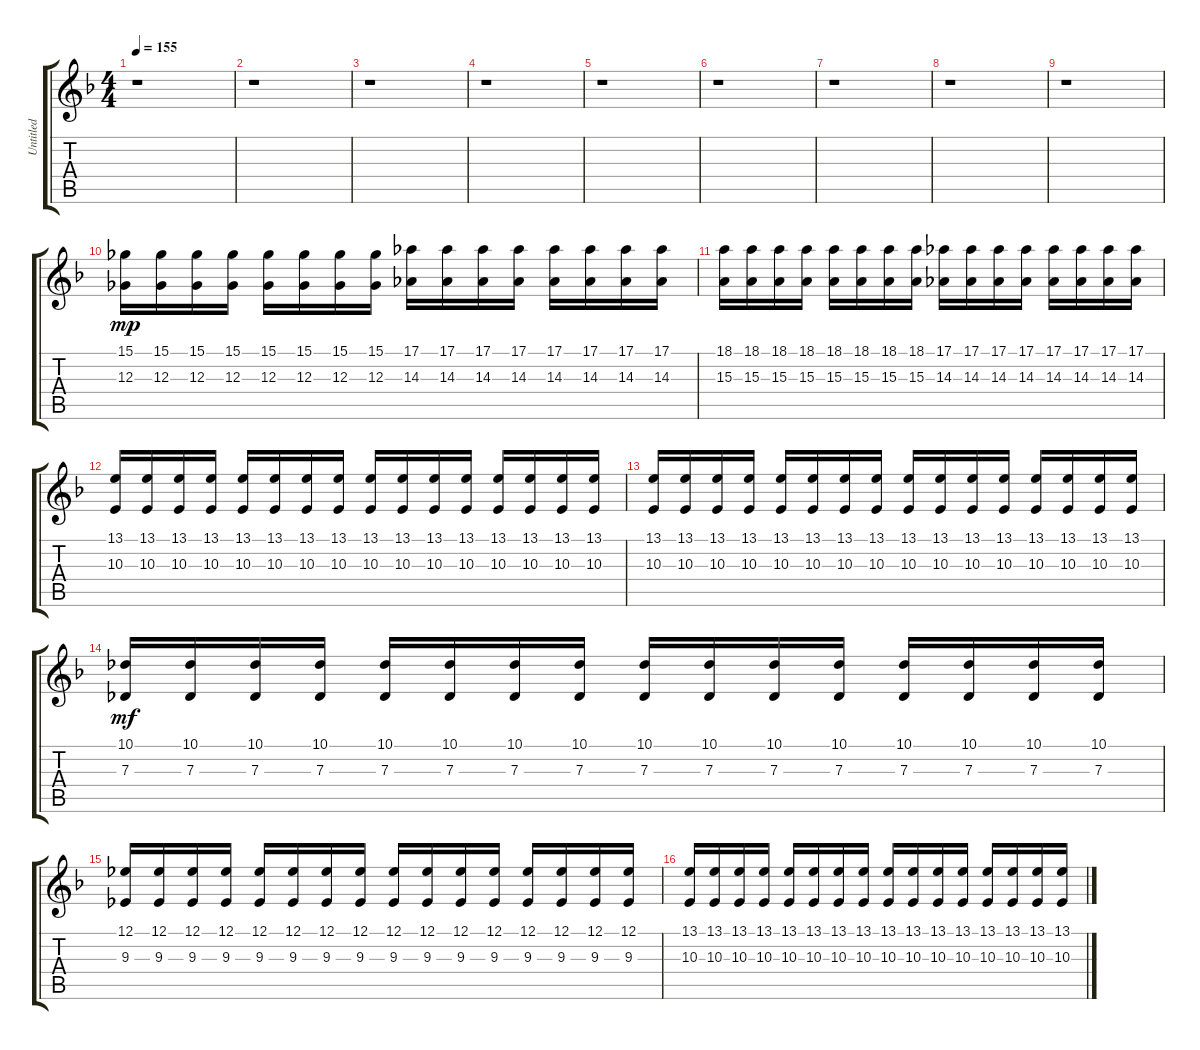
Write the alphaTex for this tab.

\track ("Untitled" "Untitled") {instrument electricpiano1}
\staff {score tabs}
\tuning (Eb4 Bb3 Gb3 Db3 Ab2 Db2) {hide}
\ts (4 4)
\tempo 155
\clef g2
\ks f
r.1{dy mp} |
r.1 |
r.1 |
r.1 |
r.1 |
r.1 |
r.1 |
r.1 |
r.1 |
(15.1 12.3).16 (15.1 12.3).16 (15.1 12.3).16 (15.1 12.3).16 (15.1 12.3).16 (15.1 12.3).16 (15.1 12.3).16 (15.1 12.3).16 (17.1 14.3).16 (17.1 14.3).16 (17.1 14.3).16 (17.1 14.3).16 (17.1 14.3).16 (17.1 14.3).16 (17.1 14.3).16 (17.1 14.3).16 |
(18.1 15.3).16 (18.1 15.3).16 (18.1 15.3).16 (18.1 15.3).16 (18.1 15.3).16 (18.1 15.3).16 (18.1 15.3).16 (18.1 15.3).16 (17.1 14.3).16 (17.1 14.3).16 (17.1 14.3).16 (17.1 14.3).16 (17.1 14.3).16 (17.1 14.3).16 (17.1 14.3).16 (17.1 14.3).16 |
(13.1 10.3).16 (13.1 10.3).16 (13.1 10.3).16 (13.1 10.3).16 (13.1 10.3).16 (13.1 10.3).16 (13.1 10.3).16 (13.1 10.3).16 (13.1 10.3).16 (13.1 10.3).16 (13.1 10.3).16 (13.1 10.3).16 (13.1 10.3).16 (13.1 10.3).16 (13.1 10.3).16 (13.1 10.3).16 |
(13.1 10.3).16 (13.1 10.3).16 (13.1 10.3).16 (13.1 10.3).16 (13.1 10.3).16 (13.1 10.3).16 (13.1 10.3).16 (13.1 10.3).16 (13.1 10.3).16 (13.1 10.3).16 (13.1 10.3).16 (13.1 10.3).16 (13.1 10.3).16 (13.1 10.3).16 (13.1 10.3).16 (13.1 10.3).16 |
(10.1 7.3).16{dy mf} (10.1 7.3).16 (10.1 7.3).16 (10.1 7.3).16 (10.1 7.3).16 (10.1 7.3).16 (10.1 7.3).16 (10.1 7.3).16 (10.1 7.3).16 (10.1 7.3).16 (10.1 7.3).16 (10.1 7.3).16 (10.1 7.3).16 (10.1 7.3).16 (10.1 7.3).16 (10.1 7.3).16 |
(12.1 9.3).16 (12.1 9.3).16 (12.1 9.3).16 (12.1 9.3).16 (12.1 9.3).16 (12.1 9.3).16 (12.1 9.3).16 (12.1 9.3).16 (12.1 9.3).16 (12.1 9.3).16 (12.1 9.3).16 (12.1 9.3).16 (12.1 9.3).16 (12.1 9.3).16 (12.1 9.3).16 (12.1 9.3).16 |
(13.1 10.3).16 (13.1 10.3).16 (13.1 10.3).16 (13.1 10.3).16 (13.1 10.3).16 (13.1 10.3).16 (13.1 10.3).16 (13.1 10.3).16 (13.1 10.3).16 (13.1 10.3).16 (13.1 10.3).16 (13.1 10.3).16 (13.1 10.3).16 (13.1 10.3).16 (13.1 10.3).16 (13.1 10.3).16
